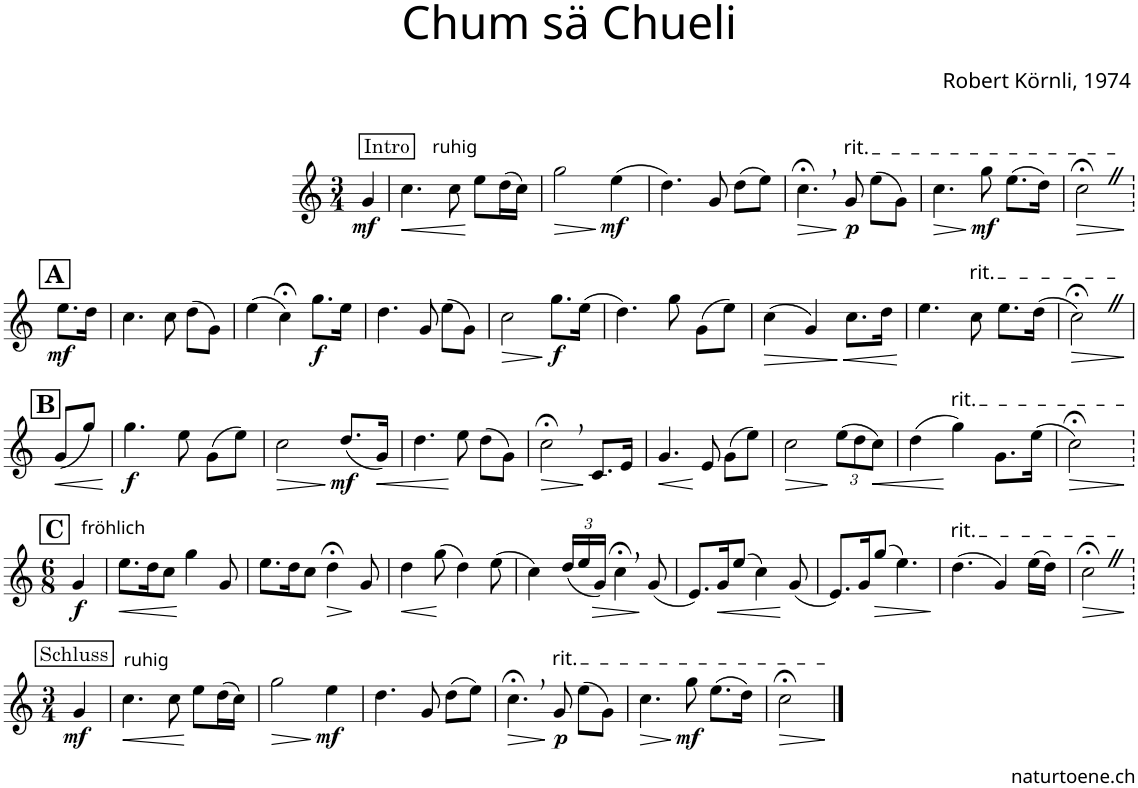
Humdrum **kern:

**kern	**dynam
*part1	*part1
*staff1	*staff1
*I"Alphorn	*
*I'Alphn.	*
*clefG2	*
*Trd4c6	*
*k[]	*
*M3/4	*
!!LO:REH:place=s1:a:cj:fs=11:t=Intro
=	=
!LO:TX:a:t=ruhig	!
!	!LO:DY:b
4g/	mf
=1	=1
!	!LO:HP:b
4.cc\	<
8cc\	.
8ee\L	[
(16dd\L	.
16cc\JJ)	.
=2	=2
!	!LO:HP:b
2gg\	>
!	!LO:DY:n=1:b
(4ee\	] mf
=3	=3
4.dd\)	.
8g/	.
(8dd\L	.
8ee\J)	.
=4	=4
!	!LO:HP:b
4.cc;<,\	>
!LO:TX:a:t=rit.	!
!	!LO:DY:n=1:b
8g/	] p
(8ee\L	.
8g\J)	.
=5	=5
!	!LO:HP:b
4.cc\	>
!	!LO:DY:n=1:b
8gg\	] mf
(8.ee\L	.
16dd\Jk)	.
=6	=6
!	!LO:HP:b
2cc;<Z\	>
.	]
!!LO:LB:g=z
=6X1	=6X1
!!LO:REH:place=s1:a:B:cj:fs=14:t=A
!	!LO:DY:b
8.ee\L	mf
16dd\Jk	.
=7	=7
4.cc\	.
8cc\	.
(8dd\L	.
8g\J)	.
=8	=8
(4ee\	.
4cc;<\)	.
!	!LO:DY:b
8.gg\L	f
16ee\Jk	.
=9	=9
4.dd\	.
8g/	.
(8ee\L	.
8g\J)	.
=10	=10
!	!LO:HP:b
2cc\	>
!	!LO:DY:n=1:b
8.gg\L	] f
(16ee\Jk	.
=11	=11
4.dd\)	.
8gg\	.
(8g\L	.
8ee\J)	.
=12	=12
!	!LO:HP:b
(4cc\	>
4g/)	.
!	!LO:HP:n=1:b
8.cc\L	] <
16dd\Jk	.
.	[
=13	=13
4.ee\	.
!LO:TX:a:t=rit.	!
8cc\	.
8.ee\L	.
(16dd\Jk	.
=14	=14
!	!LO:HP:b
2cc;<Z\)	>
.	]
!!LO:LB:g=z
=14X2	=14X2
!!LO:REH:place=s1:a:B:cj:fs=14:t=B
!	!LO:HP:b
(8g/L	<
8gg/J)	.
.	[
=15	=15
!	!LO:DY:b
4.gg\	f
8ee\	.
(8g\L	.
8ee\J)	.
=16	=16
!	!LO:HP:b
2cc\	>
!	!LO:DY:n=1:b
(8.dd/L	] mf
!	!LO:HP:b
16g/Jk)	<
=17	=17
4.dd\	.
8ee\	[
(8dd\L	.
8g\J)	.
=18	=18
!	!LO:HP:b
2cc;<,\	>
8.c/L	]
16e/Jk	.
=19	=19
!	!LO:HP:b
4.g/	<
8e/	[
(8g\L	.
8ee\J)	.
=20	=20
!	!LO:HP:b
2cc\	>
*Xbrackettup	*
(12ee\L	]
12dd\	.
!	!LO:HP:b
12cc\J)	<
=21	=21
(4dd\	.
!LO:TX:a:t=rit.	!
4gg\)	[
8.g\L	.
(16ee\Jk	.
=22	=22
!	!LO:HP:b
2cc;<\)	>
.	]
!!LO:LB:g=z
=22X3	=22X3
!!LO:REH:place=s1:a:B:cj:fs=14:t=C
*M6/8	*
!LO:TX:a:t=fröhlich	!
!	!LO:DY:b
4g/	f
=23	=23
!	!LO:HP:b
8.ee\L	<
16dd\K	.
8cc\J	.
4gg\	[
8g/	.
=24	=24
8.ee\L	.
16dd\K	.
8cc\J	.
!	!LO:HP:b
4dd;<\	>
8g/	]
=25	=25
!	!LO:HP:b
4dd\	<
(8gg\	.
4dd\)	[
(8ee\	.
=26	=26
4cc\)	.
(24dd/LL	.
!	!LO:HP:b
24ee/	>
24g/JJ)	.
4cc;<,\	.
(8g/	]
=27	=27
8.e/L)	.
!	!LO:HP:b
16g/K	<
(8ee/J	.
4cc\)	.
(8g/	[
=28	=28
8.e/L)	.
16g/K	.
!	!LO:HP:b
(8gg/J	>
4.ee\)	.
.	]
=29	=29
!LO:TX:a:t=rit.	!
(4.dd\	.
4g/)	.
(16ee\LL	.
16dd\JJ)	.
=30	=30
!	!LO:HP:b
2cc;<Z\	>
.	]
!!LO:LB:g=z
=30X4	=30X4
!!LO:REH:place=s1:a:cj:fs=11:t=Schluss
*M3/4	*
!LO:TX:a:t=ruhig	!
!	!LO:DY:b
4g/	mf
=31	=31
!	!LO:HP:b
4.cc\	<
8cc\	.
8ee\L	[
(16dd\L	.
16cc\JJ)	.
=32	=32
!	!LO:HP:b
2gg\	>
!	!LO:DY:n=1:b
4ee\	] mf
=33	=33
4.dd\	.
8g/	.
(8dd\L	.
8ee\J)	.
=34	=34
!	!LO:HP:b
4.cc;<,\	>
!LO:TX:a:t=rit.	!
!	!LO:DY:n=1:b
8g/	] p
(8ee\L	.
8g\J)	.
=35	=35
!	!LO:HP:b
4.cc\	>
!	!LO:DY:n=1:b
8gg\	] mf
(8.ee\L	.
16dd\Jk)	.
=36	=36
!	!LO:HP:b
2cc;<\	>
.	]
==	==
*-	*-
